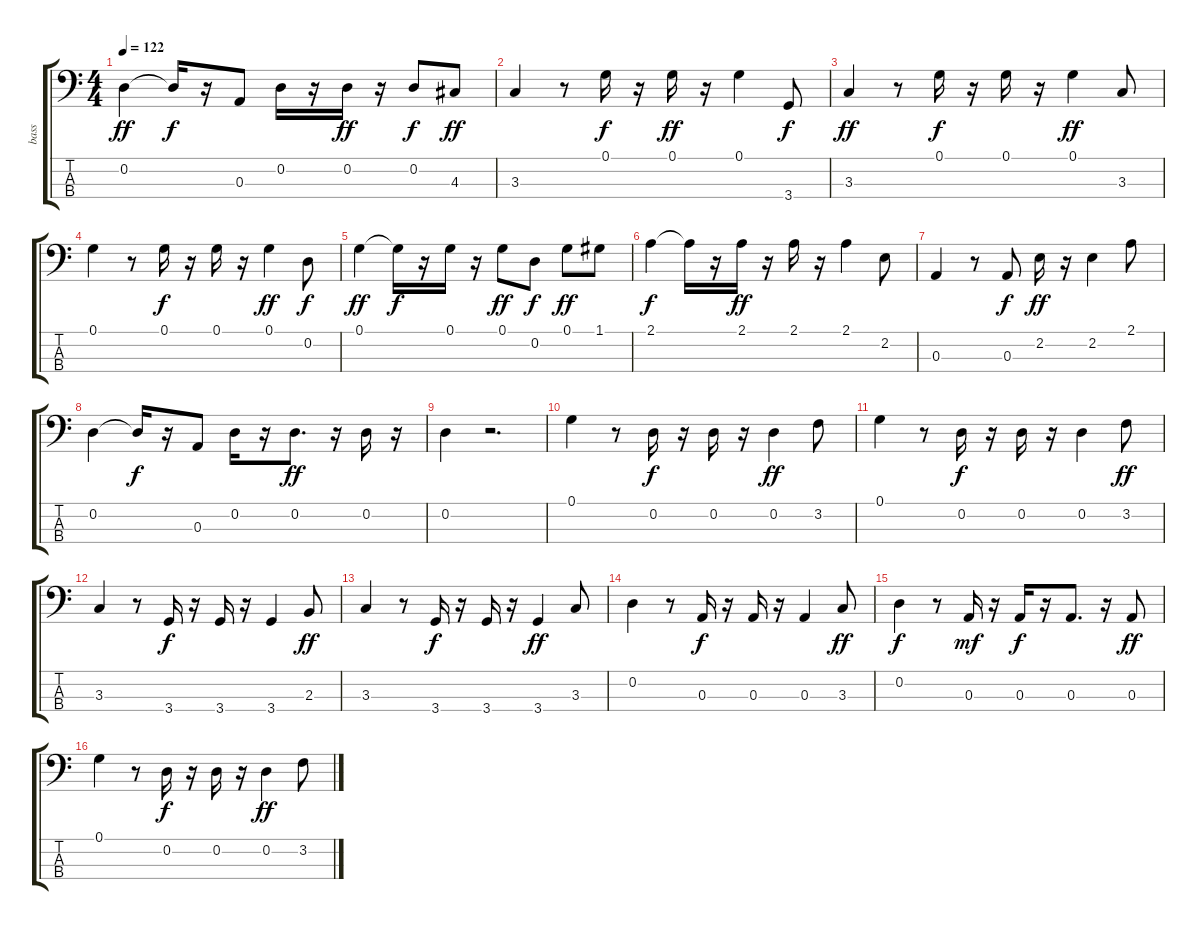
\track ("bass" "bass") {instrument electricbassfinger}
\staff {score tabs}
\tuning (G2 D2 A1 E1) {hide}
\ts (4 4)
\tempo 122
\clef f4
\ks c
0.2.4{dy ff} 0.2{t}.16{dy f} r.16 0.3.8 0.2.16 r.16 0.2.16{dy ff} r.16 0.2.8{dy f} 4.3.8{dy ff} |
3.3.4 r.8 0.1.16{dy f} r.16 0.1.16{dy ff} r.16 0.1.4 3.4.8{dy f} |
3.3.4{dy ff} r.8 0.1.16{dy f} r.16 0.1.16 r.16 0.1.4{dy ff} 3.3.8 |
0.1.4 r.8 0.1.16{dy f} r.16 0.1.16 r.16 0.1.4{dy ff} 0.2.8{dy f} |
0.1.4{dy ff} 0.1{t}.16{dy f} r.16 0.1.16 r.16 0.1.8{dy ff} 0.2.8{dy f} 0.1.8{dy ff} 1.1.8 |
2.1.4{dy f} 2.1{t}.16 r.16 2.1.16{dy ff} r.16 2.1.16 r.16 2.1.4 2.2.8 |
0.3.4 r.8 0.3.8{dy f} 2.2.16{dy ff} r.16 2.2.4 2.1.8 |
0.2.4 0.2{t}.16{dy f} r.16 0.3.8 0.2.16 r.16 0.2.8{d dy ff} r.16 0.2.16 r.16 |
0.2.4 r.2{d} |
0.1.4 r.8 0.2.16{dy f} r.16 0.2.16 r.16 0.2.4{dy ff} 3.2.8 |
0.1.4 r.8 0.2.16{dy f} r.16 0.2.16 r.16 0.2.4 3.2.8{dy ff} |
3.3.4 r.8 3.4.16{dy f} r.16 3.4.16 r.16 3.4.4 2.3.8{dy ff} |
3.3.4 r.8 3.4.16{dy f} r.16 3.4.16 r.16 3.4.4{dy ff} 3.3.8 |
0.2.4 r.8 0.3.16{dy f} r.16 0.3.16 r.16 0.3.4 3.3.8{dy ff} |
0.2.4{dy f} r.8 0.3.16{dy mf} r.16 0.3.16{dy f} r.16 0.3.8{d} r.16 0.3.8{dy ff} |
0.1.4 r.8 0.2.16{dy f} r.16 0.2.16 r.16 0.2.4{dy ff} 3.2.8
